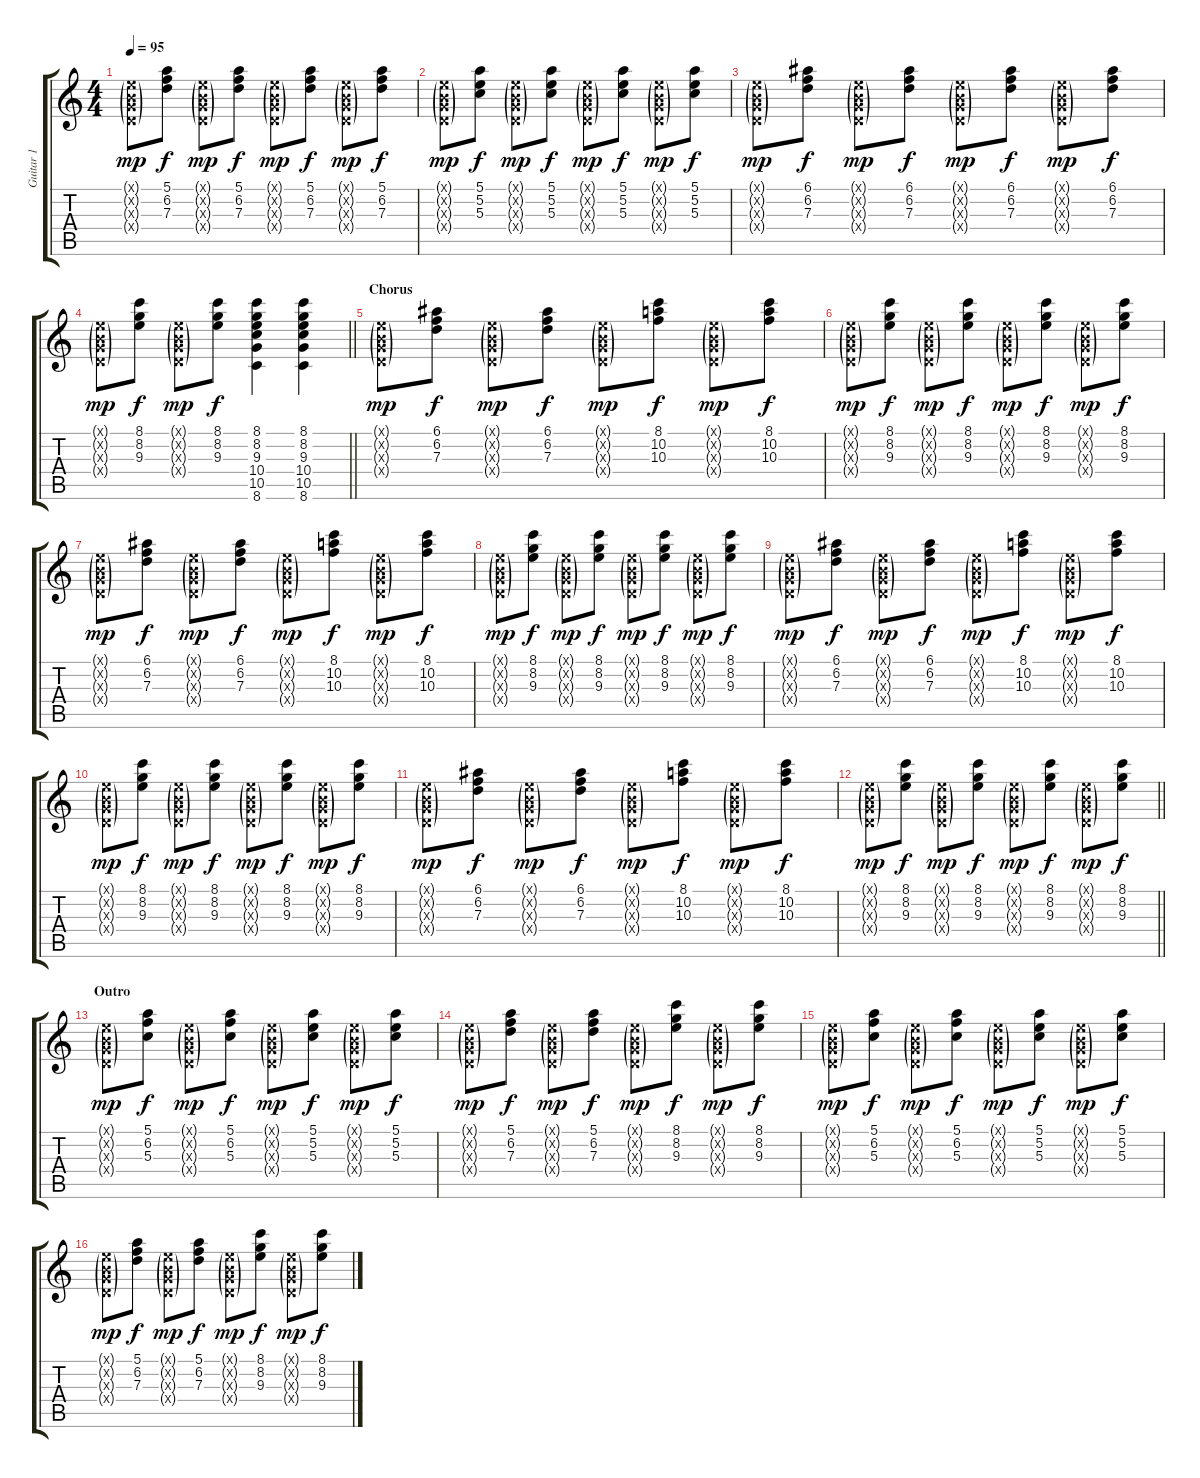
\track ("Guitar 1" "Guitar 1") {instrument electricguitarclean}
\staff {score tabs}
\tuning (E4 B3 G3 D3 A2 E2) {hide}
\ts (4 4)
\tempo 95
\clef g2
\ks c
(0.1{g x} 0.2{g x} 0.3{g x} 0.4{g x}).8{dy mp} (5.1 6.2 7.3).8{dy f} (0.1{g x} 0.2{g x} 0.3{g x} 0.4{g x}).8{dy mp} (5.1 6.2 7.3).8{dy f} (0.1{g x} 0.2{g x} 0.3{g x} 0.4{g x}).8{dy mp} (5.1 6.2 7.3).8{dy f} (0.1{g x} 0.2{g x} 0.3{g x} 0.4{g x}).8{dy mp} (5.1 6.2 7.3).8{dy f} |
(0.1{g x} 0.2{g x} 0.3{g x} 0.4{g x}).8{dy mp} (5.1 5.2 5.3).8{dy f} (0.1{g x} 0.2{g x} 0.3{g x} 0.4{g x}).8{dy mp} (5.1 5.2 5.3).8{dy f} (0.1{g x} 0.2{g x} 0.3{g x} 0.4{g x}).8{dy mp} (5.1 5.2 5.3).8{dy f} (0.1{g x} 0.2{g x} 0.3{g x} 0.4{g x}).8{dy mp} (5.1 5.2 5.3).8{dy f} |
(0.1{g x} 0.2{g x} 0.3{g x} 0.4{g x}).8{dy mp} (6.1 6.2 7.3).8{dy f} (0.1{g x} 0.2{g x} 0.3{g x} 0.4{g x}).8{dy mp} (6.1 6.2 7.3).8{dy f} (0.1{g x} 0.2{g x} 0.3{g x} 0.4{g x}).8{dy mp} (6.1 6.2 7.3).8{dy f} (0.1{g x} 0.2{g x} 0.3{g x} 0.4{g x}).8{dy mp} (6.1 6.2 7.3).8{dy f} |
\barLineRight lightlight
(0.1{g x} 0.2{g x} 0.3{g x} 0.4{g x}).8{dy mp} (8.1 8.2 9.3).8{dy f} (0.1{g x} 0.2{g x} 0.3{g x} 0.4{g x}).8{dy mp} (8.1 8.2 9.3).8{dy f} (8.1 8.2 9.3 10.4 10.5 8.6).4 (8.1 8.2 9.3 10.4 10.5 8.6).4 |
\section ("" "Chorus")
(0.1{g x} 0.2{g x} 0.3{g x} 0.4{g x}).8{dy mp} (6.1 6.2 7.3).8{dy f} (0.1{g x} 0.2{g x} 0.3{g x} 0.4{g x}).8{dy mp} (6.1 6.2 7.3).8{dy f} (0.1{g x} 0.2{g x} 0.3{g x} 0.4{g x}).8{dy mp} (8.1 10.2 10.3).8{dy f} (0.1{g x} 0.2{g x} 0.3{g x} 0.4{g x}).8{dy mp} (8.1 10.2 10.3).8{dy f} |
(0.1{g x} 0.2{g x} 0.3{g x} 0.4{g x}).8{dy mp} (8.1 8.2 9.3).8{dy f} (0.1{g x} 0.2{g x} 0.3{g x} 0.4{g x}).8{dy mp} (8.1 8.2 9.3).8{dy f} (0.1{g x} 0.2{g x} 0.3{g x} 0.4{g x}).8{dy mp} (8.1 8.2 9.3).8{dy f} (0.1{g x} 0.2{g x} 0.3{g x} 0.4{g x}).8{dy mp} (8.1 8.2 9.3).8{dy f} |
(0.1{g x} 0.2{g x} 0.3{g x} 0.4{g x}).8{dy mp} (6.1 6.2 7.3).8{dy f} (0.1{g x} 0.2{g x} 0.3{g x} 0.4{g x}).8{dy mp} (6.1 6.2 7.3).8{dy f} (0.1{g x} 0.2{g x} 0.3{g x} 0.4{g x}).8{dy mp} (8.1 10.2 10.3).8{dy f} (0.1{g x} 0.2{g x} 0.3{g x} 0.4{g x}).8{dy mp} (8.1 10.2 10.3).8{dy f} |
(0.1{g x} 0.2{g x} 0.3{g x} 0.4{g x}).8{dy mp} (8.1 8.2 9.3).8{dy f} (0.1{g x} 0.2{g x} 0.3{g x} 0.4{g x}).8{dy mp} (8.1 8.2 9.3).8{dy f} (0.1{g x} 0.2{g x} 0.3{g x} 0.4{g x}).8{dy mp} (8.1 8.2 9.3).8{dy f} (0.1{g x} 0.2{g x} 0.3{g x} 0.4{g x}).8{dy mp} (8.1 8.2 9.3).8{dy f} |
(0.1{g x} 0.2{g x} 0.3{g x} 0.4{g x}).8{dy mp} (6.1 6.2 7.3).8{dy f} (0.1{g x} 0.2{g x} 0.3{g x} 0.4{g x}).8{dy mp} (6.1 6.2 7.3).8{dy f} (0.1{g x} 0.2{g x} 0.3{g x} 0.4{g x}).8{dy mp} (8.1 10.2 10.3).8{dy f} (0.1{g x} 0.2{g x} 0.3{g x} 0.4{g x}).8{dy mp} (8.1 10.2 10.3).8{dy f} |
(0.1{g x} 0.2{g x} 0.3{g x} 0.4{g x}).8{dy mp} (8.1 8.2 9.3).8{dy f} (0.1{g x} 0.2{g x} 0.3{g x} 0.4{g x}).8{dy mp} (8.1 8.2 9.3).8{dy f} (0.1{g x} 0.2{g x} 0.3{g x} 0.4{g x}).8{dy mp} (8.1 8.2 9.3).8{dy f} (0.1{g x} 0.2{g x} 0.3{g x} 0.4{g x}).8{dy mp} (8.1 8.2 9.3).8{dy f} |
(0.1{g x} 0.2{g x} 0.3{g x} 0.4{g x}).8{dy mp} (6.1 6.2 7.3).8{dy f} (0.1{g x} 0.2{g x} 0.3{g x} 0.4{g x}).8{dy mp} (6.1 6.2 7.3).8{dy f} (0.1{g x} 0.2{g x} 0.3{g x} 0.4{g x}).8{dy mp} (8.1 10.2 10.3).8{dy f} (0.1{g x} 0.2{g x} 0.3{g x} 0.4{g x}).8{dy mp} (8.1 10.2 10.3).8{dy f} |
\barLineRight lightlight
(0.1{g x} 0.2{g x} 0.3{g x} 0.4{g x}).8{dy mp} (8.1 8.2 9.3).8{dy f} (0.1{g x} 0.2{g x} 0.3{g x} 0.4{g x}).8{dy mp} (8.1 8.2 9.3).8{dy f} (0.1{g x} 0.2{g x} 0.3{g x} 0.4{g x}).8{dy mp} (8.1 8.2 9.3).8{dy f} (0.1{g x} 0.2{g x} 0.3{g x} 0.4{g x}).8{dy mp} (8.1 8.2 9.3).8{dy f} |
\section ("" "Outro")
(0.1{g x} 0.2{g x} 0.3{g x} 0.4{g x}).8{dy mp} (5.1 6.2 5.3).8{dy f} (0.1{g x} 0.2{g x} 0.3{g x} 0.4{g x}).8{dy mp} (5.1 6.2 5.3).8{dy f} (0.1{g x} 0.2{g x} 0.3{g x} 0.4{g x}).8{dy mp} (5.1 5.2 5.3).8{dy f} (0.1{g x} 0.2{g x} 0.3{g x} 0.4{g x}).8{dy mp} (5.1 5.2 5.3).8{dy f} |
(0.1{g x} 0.2{g x} 0.3{g x} 0.4{g x}).8{dy mp} (5.1 6.2 7.3).8{dy f} (0.1{g x} 0.2{g x} 0.3{g x} 0.4{g x}).8{dy mp} (5.1 6.2 7.3).8{dy f} (0.1{g x} 0.2{g x} 0.3{g x} 0.4{g x}).8{dy mp} (8.1 8.2 9.3).8{dy f} (0.1{g x} 0.2{g x} 0.3{g x} 0.4{g x}).8{dy mp} (8.1 8.2 9.3).8{dy f} |
(0.1{g x} 0.2{g x} 0.3{g x} 0.4{g x}).8{dy mp} (5.1 6.2 5.3).8{dy f} (0.1{g x} 0.2{g x} 0.3{g x} 0.4{g x}).8{dy mp} (5.1 6.2 5.3).8{dy f} (0.1{g x} 0.2{g x} 0.3{g x} 0.4{g x}).8{dy mp} (5.1 5.2 5.3).8{dy f} (0.1{g x} 0.2{g x} 0.3{g x} 0.4{g x}).8{dy mp} (5.1 5.2 5.3).8{dy f} |
(0.1{g x} 0.2{g x} 0.3{g x} 0.4{g x}).8{dy mp} (5.1 6.2 7.3).8{dy f} (0.1{g x} 0.2{g x} 0.3{g x} 0.4{g x}).8{dy mp} (5.1 6.2 7.3).8{dy f} (0.1{g x} 0.2{g x} 0.3{g x} 0.4{g x}).8{dy mp} (8.1 8.2 9.3).8{dy f} (0.1{g x} 0.2{g x} 0.3{g x} 0.4{g x}).8{dy mp} (8.1 8.2 9.3).8{dy f}
